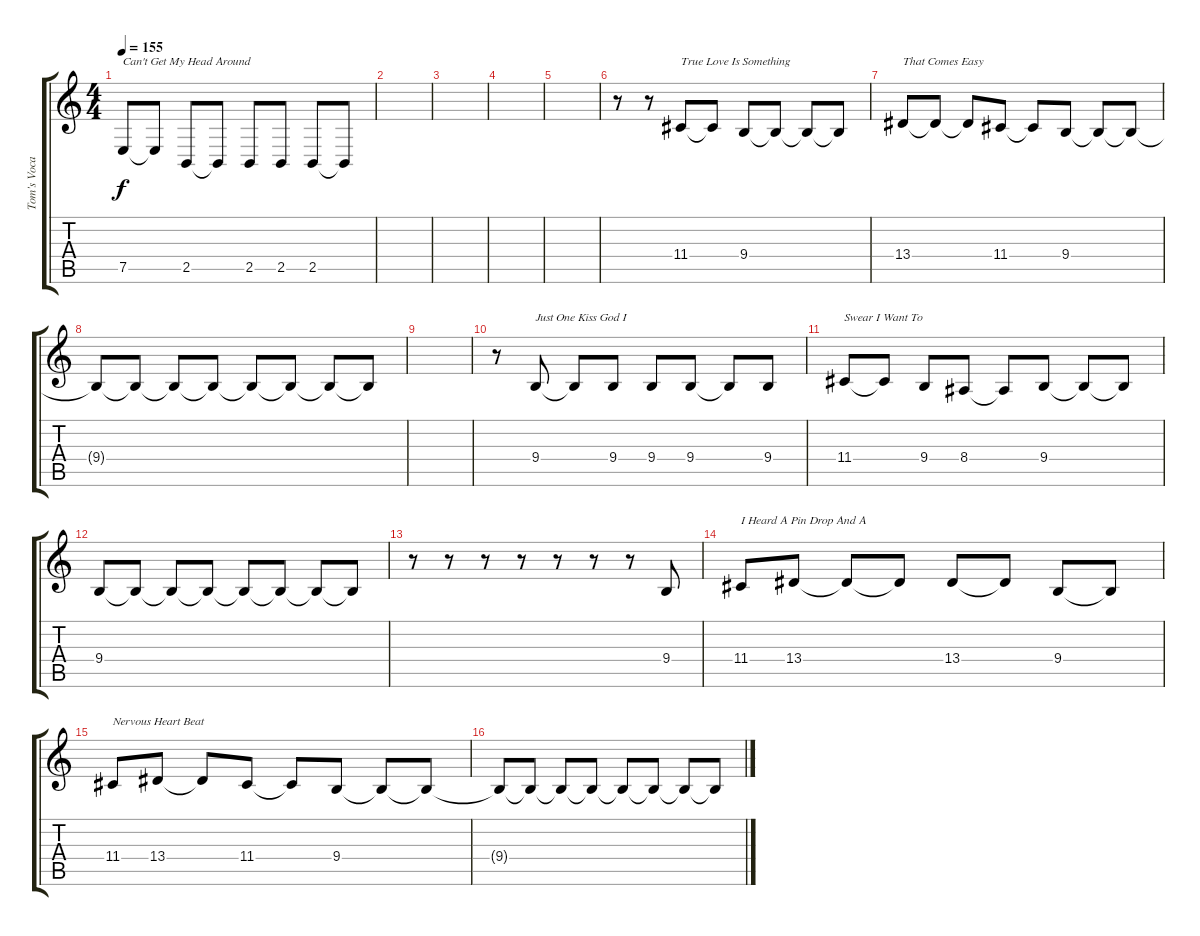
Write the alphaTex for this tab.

\track ("Tom's Vocals" "Tom's Voca") {instrument clarinet}
\staff {score tabs}
\tuning (E4 B3 G3 D3 A2 E2) {hide}
\ts (4 4)
\tempo 155
\clef g2
\ks c
7.5.8{txt "Can't Get My Head Around" dy f} 7.5{t}.8 2.5.8 2.5{t}.8 2.5.8 2.5.8 2.5.8 2.5{t}.8 |
|
|
|
|
r.8 r.8 11.4.8{txt "True Love Is Something"} 11.4{t}.8 9.4.8 9.4{t}.8 9.4{t}.8 9.4{t}.8 |
13.4.8{txt "That Comes Easy"} 13.4{t}.8 13.4{t}.8 11.4.8 11.4{t}.8 9.4.8 9.4{t}.8 9.4{t}.8 |
9.4{t}.8 9.4{t}.8 9.4{t}.8 9.4{t}.8 9.4{t}.8 9.4{t}.8 9.4{t}.8 9.4{t}.8 |
|
r.8 9.4.8{txt "Just One Kiss God I"} 9.4{t}.8 9.4.8 9.4.8 9.4.8 9.4{t}.8 9.4.8 |
11.4.8{txt "Swear I Want To"} 11.4{t}.8 9.4.8 8.4.8 8.4{t}.8 9.4.8 9.4{t}.8 9.4{t}.8 |
9.4.8 9.4{t}.8 9.4{t}.8 9.4{t}.8 9.4{t}.8 9.4{t}.8 9.4{t}.8 9.4{t}.8 |
r.8 r.8 r.8 r.8 r.8 r.8 r.8 9.4.8 |
11.4.8{txt "I Heard A Pin Drop And A"} 13.4.8 13.4{t}.8 13.4{t}.8 13.4.8 13.4{t}.8 9.4.8 9.4{t}.8 |
11.4.8{txt "Nervous Heart Beat"} 13.4.8 13.4{t}.8 11.4.8 11.4{t}.8 9.4.8 9.4{t}.8 9.4{t}.8 |
9.4{t}.8 9.4{t}.8 9.4{t}.8 9.4{t}.8 9.4{t}.8 9.4{t}.8 9.4{t}.8 9.4{t}.8
